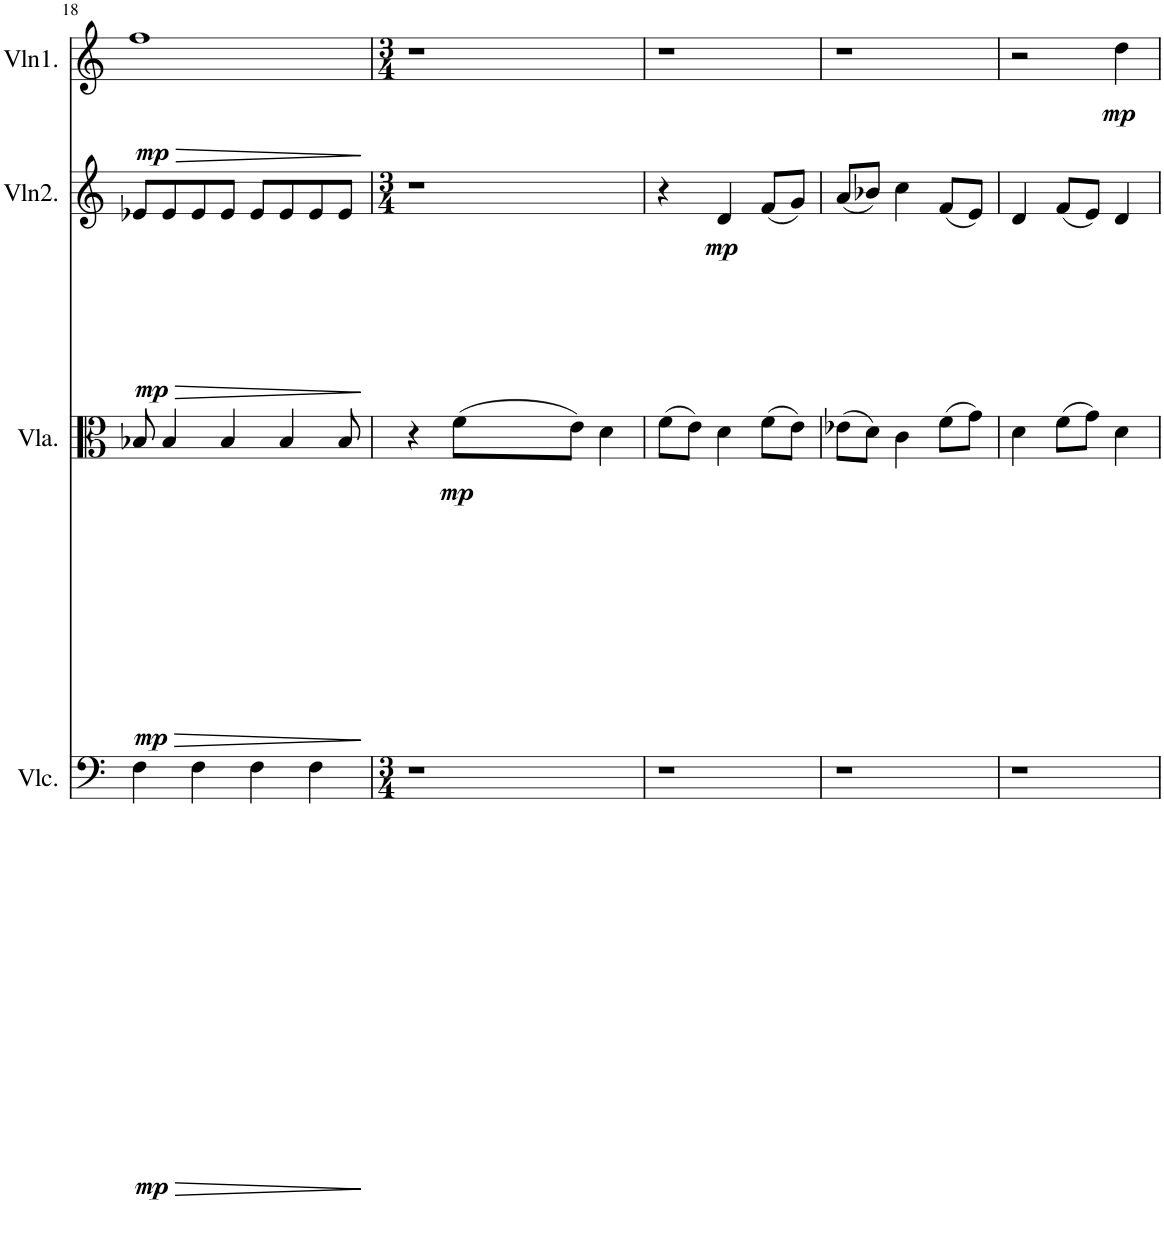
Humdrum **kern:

**kern	**dynam	**kern	**dynam	**kern	**dynam	**kern	**dynam
*part4	*part4	*part3	*part3	*part2	*part2	*part1	*part1
*staff4	*staff4	*staff3	*staff3	*staff2	*staff2	*staff1	*staff1
*I"Cello	*	*I"Viola	*	*I"Violin 2	*	*I"Violin 1	*
*	*	*I'Vla.	*	*I'Vln2.	*	*I'Vln1.	*
!!LO:PB:g=z
*clefF4	*	*clefC3	*	*clefG2	*	*clefG2	*
*k[]	*	*k[]	*	*k[]	*	*k[]	*
*M4/4	*	*M4/4	*	*M4/4	*	*M4/4	*
=18	=18	=18	=18	=18	=18	=18	=18
!	!LO:HP:b	!	!LO:HP:b	!	!LO:HP:b	!	!LO:HP:b
!	!LO:DY:n=1:b	!	!LO:DY:n=1:b	!	!LO:DY:n=1:b	!	!LO:DY:n=1:b
4F\	> mp	8B-X/	> mp	8e-X/L	> mp	1ff	> mp
.	.	4B-/	.	8e-/	.	.	.
4F\	.	.	.	8e-/	.	.	.
.	.	4B-/	.	8e-/J	.	.	.
4F\	.	.	.	8e-/L	.	.	.
.	.	4B-/	.	8e-/	.	.	.
4F\	.	.	.	8e-/	.	.	.
.	.	8B-/	.	8e-/J	.	.	.
.	]	.	]	.	]	.	]
=19	=19	=19	=19	=19	=19	=19	=19
*M3/4	*	*	*	*M3/4	*	*M3/4	*
2.r	.	4r	.	2.r	.	2.r	.
!	!	!	!LO:DY:b	!	!	!	!
.	.	(8f\L	mp	.	.	.	.
.	.	8e\J)	.	.	.	.	.
.	.	4d\	.	.	.	.	.
=20	=20	=20	=20	=20	=20	=20	=20
2.r	.	(8f\L	.	4r	.	2.r	.
.	.	8e\J)	.	.	.	.	.
!	!	!	!	!	!LO:DY:b	!	!
.	.	4d\	.	4d/	mp	.	.
.	.	(8f\L	.	(8f/L	.	.	.
.	.	8e\J)	.	8g/J)	.	.	.
=21	=21	=21	=21	=21	=21	=21	=21
2.r	.	(8e-X\L	.	(8a/L	.	2.r	.
.	.	8d\J)	.	8b-X/J)	.	.	.
.	.	4c\	.	4cc\	.	.	.
.	.	(8f\L	.	(8f/L	.	.	.
.	.	8g\J)	.	8e/J)	.	.	.
=22	=22	=22	=22	=22	=22	=22	=22
2.r	.	4d\	.	4d/	.	2r	.
.	.	(8f\L	.	(8f/L	.	.	.
.	.	8g\J)	.	8e/J)	.	.	.
!	!	!	!	!	!	!	!LO:DY:b
.	.	4d\	.	4d/	.	4dd\	mp
=	=	=	=	=	=	=	=
*-	*-	*-	*-	*-	*-	*-	*-
